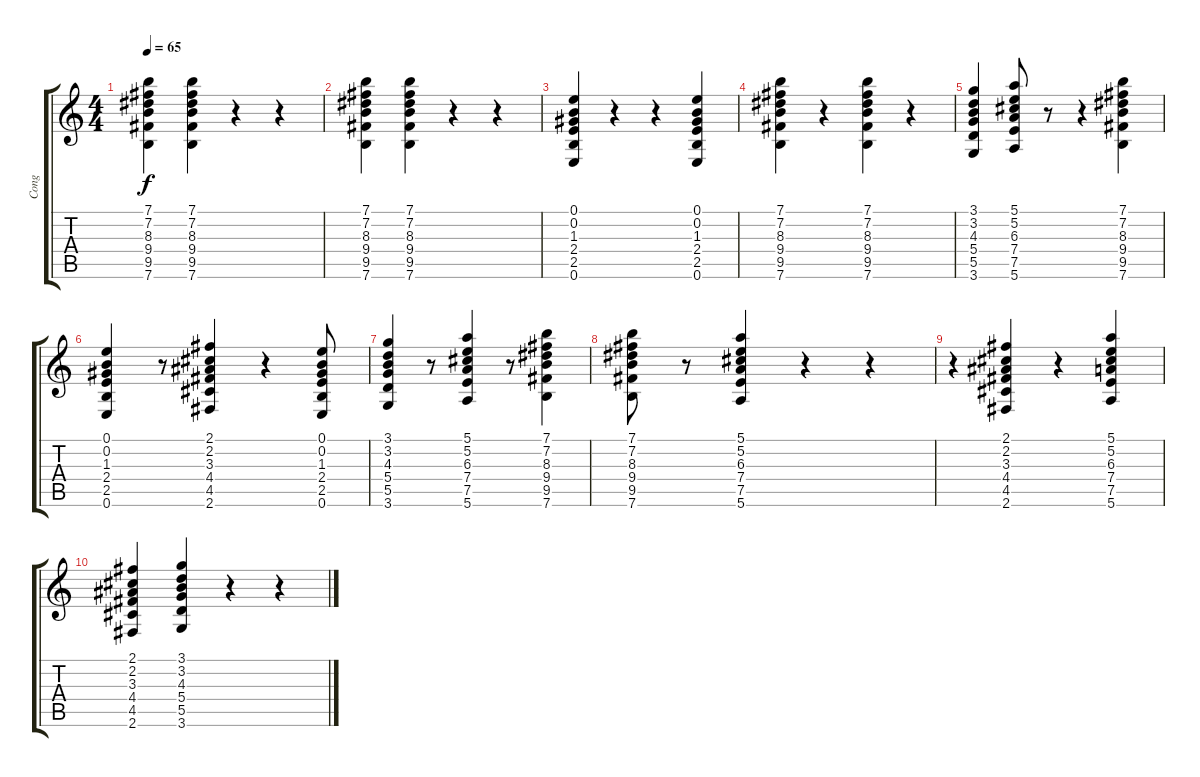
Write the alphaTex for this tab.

\track ("Cong" "Cong") {instrument distortionguitar}
\staff {score tabs}
\tuning (E4 B3 G3 D3 A2 E2) {hide}
\ts (4 4)
\tempo 65
\clef g2
\ks c
(7.1 7.2 8.3 9.4 9.5 7.6).4{dy f} (7.1 7.2 8.3 9.4 9.5 7.6).4 r.4 r.4 |
(7.1 7.2 8.3 9.4 9.5 7.6).4 (7.1 7.2 8.3 9.4 9.5 7.6).4 r.4 r.4 |
(0.1 0.2 1.3 2.4 2.5 0.6).4 r.4 r.4 (0.1 0.2 1.3 2.4 2.5 0.6).4 |
(7.1 7.2 8.3 9.4 9.5 7.6).4 r.4 (7.1 7.2 8.3 9.4 9.5 7.6).4 r.4 |
(3.1 3.2 4.3 5.4 5.5 3.6).4 (5.1 5.2 6.3 7.4 7.5 5.6).8 r.8 r.4 (7.1 7.2 8.3 9.4 9.5 7.6).4 |
(0.1 0.2 1.3 2.4 2.5 0.6).4 r.8 (2.1 2.2 3.3 4.4 4.5 2.6).4 r.4 (0.1 0.2 1.3 2.4 2.5 0.6).8 |
(3.1 3.2 4.3 5.4 5.5 3.6).4 r.8 (5.1 5.2 6.3 7.4 7.5 5.6).4 r.8 (7.1 7.2 8.3 9.4 9.5 7.6).4 |
(7.1 7.2 8.3 9.4 9.5 7.6).8 r.8 (5.1 5.2 6.3 7.4 7.5 5.6).4 r.4 r.4 |
r.4 (2.1 2.2 3.3 4.4 4.5 2.6).4 r.4 (5.1 5.2 6.3 7.4 7.5 5.6).4 |
(2.1 2.2 3.3 4.4 4.5 2.6).4 (3.1 3.2 4.3 5.4 5.5 3.6).4 r.4 r.4
